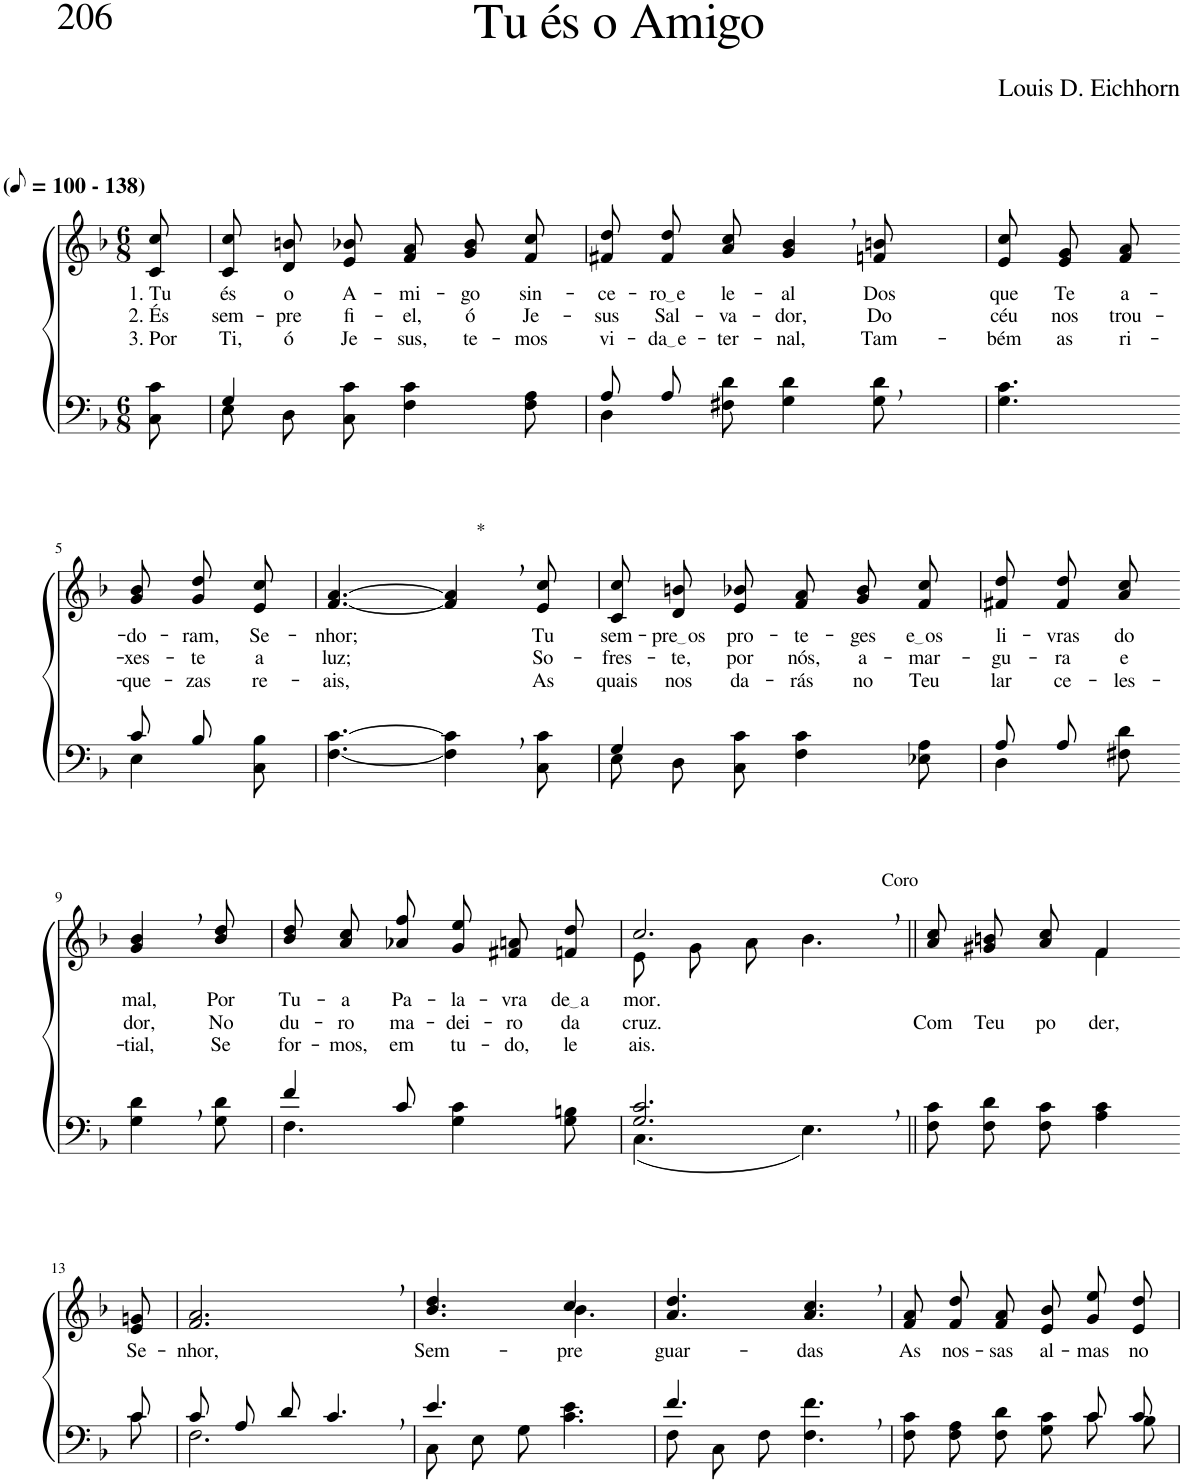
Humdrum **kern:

**kern	**kern	**text	**text	**text
*part2	*part1	*part1	*part1	*part1
*staff2	*staff1	*staff1	*staff1	*staff1
*I"Parte III e IV	*I"Parte I e II	*	*	*
*clefF4	*clefG2	*	*	*
*Trd1c2	*Trd1c2	*	*	*
*k[b-]	*k[b-]	*	*	*
*M6/8	*M6/8	*	*	*
*MM50	*MM50	*	*	*
=1	=1	=1	=1	=1
!	!LO:TX:a:B:t=(	!	!	!
!	!LO:TX:a:B:t=- 138)	!	!	!
!	!	!LO:LY:b	!LO:LY:b	!LO:LY:b
8C\ 8c\	8c/ 8cc/	1. Tu	2. És	3. Por
=2	=2	=2	=2	=2
*^	*	*	*	*
!	!	!	!LO:LY:b	!LO:LY:b	!LO:LY:b
4G/	8E\L	8c/ 8cc/L	és	sem-	Ti,
!	!	!	!LO:LY:b	!LO:LY:b	!LO:LY:b
.	8D\	8d/ 8bn/	o	-pre	ó
!	!	!	!LO:LY:b	!LO:LY:b	!LO:LY:b
2ryy	8C\ 8c\J	8e/ 8b-X/J	A-	fi-	Je-
!	!	!	!LO:LY:b	!LO:LY:b	!LO:LY:b
.	4F\ 4c\	8f/ 8a/L	-mi-	-el,	-sus,
!	!	!	!LO:LY:b	!LO:LY:b	!LO:LY:b
.	.	8g/ 8b-/	-go	ó	te-
!	!	!	!LO:LY:b	!LO:LY:b	!LO:LY:b
.	8F\ 8A\	8f/ 8cc/J	sin-	Je-	-mos
=3	=3	=3	=3	=3	=3
!	!	!	!LO:LY:b	!LO:LY:b	!LO:LY:b
8A/L	4D\	8f#X/ 8dd/L	-ce-	-sus	vi-
!	!	!	!LO:LY:b	!LO:LY:b	!LO:LY:b
8A/J	.	8f#/ 8dd/	ro e	Sal-	da e
!	!	!	!LO:LY:b	!LO:LY:b	!LO:LY:b
8ryy	8F#X\ 8d\	8a/ 8cc/J	le-	-va-	-ter-
!	!	!	!LO:LY:b	!LO:LY:b	!LO:LY:b
4.ryy	4G\ 4d\	4g/, 4b-/,	-al	-dor,	-nal,
!	!	!	!LO:LY:b	!LO:LY:b	!LO:LY:b
.	8G\ 8d\	8fn/ 8bn/	Dos	Do	Tam-
=4	=4	=4	=4	=4	=4
!	!	!	!LO:LY:b	!LO:LY:b	!LO:LY:b
*v	*v	*	*	*	*
4.G\ 4.c\	8e/ 8cc/L	que	céu	-bém
!	!	!LO:LY:b	!LO:LY:b	!LO:LY:b
.	8e/ 8g/	Te	nos	as
!	!	!LO:LY:b	!LO:LY:b	!LO:LY:b
.	8f/ 8a/J	a-	trou-	ri-
!!LO:LB:g=z
=5-	=5-	=5-	=5-	=5-
*^	*	*	*	*
!	!	!	!LO:LY:b	!LO:LY:b	!LO:LY:b
8c/L	4E\	8g/ 8b-/L	-do-	-xes-	-que-
!	!	!	!LO:LY:b	!LO:LY:b	!LO:LY:b
8B-/J	.	8g/ 8dd/	-ram,	-te	-zas
!	!	!	!LO:LY:b	!LO:LY:b	!LO:LY:b
8ryy	8C\ 8B-\	8e/ 8cc/J	Se-	a	re-
=6	=6	=6	=6	=6	=6
!	!	!	!LO:LY:b	!LO:LY:b	!LO:LY:b
*v	*v	*	*	*	*
[4.F\ [4.c\	[4.f/ [4.a/	-nhor;	luz;	-ais,
!	!LO:TX:a:t=*	!	!	!
4F\], 4c\],	4f/], 4a/],	.	.	.
!	!	!LO:LY:b	!LO:LY:b	!LO:LY:b
8C\ 8c\	8e/ 8cc/	Tu	So-	As
=7	=7	=7	=7	=7
*^	*	*	*	*
!	!	!	!LO:LY:b	!LO:LY:b	!LO:LY:b
4G/	8E\L	8c/ 8cc/L	sem-	-fres-	quais
!	!	!	!LO:LY:b	!LO:LY:b	!LO:LY:b
.	8D\	8d/ 8bn/	pre os	-te,	nos
!	!	!	!LO:LY:b	!LO:LY:b	!LO:LY:b
2ryy	8C\ 8c\J	8e/ 8b-X/J	pro-	por	da-
!	!	!	!LO:LY:b	!LO:LY:b	!LO:LY:b
.	4F\ 4c\	8f/ 8a/L	-te-	nós,	-rás
!	!	!	!LO:LY:b	!LO:LY:b	!LO:LY:b
.	.	8g/ 8b-/	-ges	a-	no
!	!	!	!LO:LY:b	!LO:LY:b	!LO:LY:b
.	8E-X\ 8A\	8f/ 8cc/J	e os	-mar-	Teu
=8	=8	=8	=8	=8	=8
!	!	!	!LO:LY:b	!LO:LY:b	!LO:LY:b
8A/L	4D\	8f#X/ 8dd/L	li-	-gu-	lar
!	!	!	!LO:LY:b	!LO:LY:b	!LO:LY:b
8A/J	.	8f#/ 8dd/	-vras	-ra	ce-
!	!	!	!LO:LY:b	!LO:LY:b	!LO:LY:b
8ryy	8F#X\ 8d\	8a/ 8cc/J	do	e	-les-
!!LO:LB:g=z
=9-	=9-	=9-	=9-	=9-	=9-
!	!	!	!LO:LY:b	!LO:LY:b	!LO:LY:b
*v	*v	*	*	*	*
4G\, 4d\,	4g/, 4b-/,	mal,	dor,	-tial,
!	!	!LO:LY:b	!LO:LY:b	!LO:LY:b
8G\ 8d\	8b-/ 8dd/	Por	No	Se
=10	=10	=10	=10	=10
*^	*	*	*	*
!	!	!	!LO:LY:b	!LO:LY:b	!LO:LY:b
4f/	4.F\	8b-\ 8dd\L	Tu-	du-	for-
!	!	!	!LO:LY:b	!LO:LY:b	!LO:LY:b
.	.	8a\ 8cc\	-a	-ro	-mos,
!	!	!	!LO:LY:b	!LO:LY:b	!LO:LY:b
8c/	.	8a-X\ 8ff\J	Pa-	ma-	em
!	!	!	!LO:LY:b	!LO:LY:b	!LO:LY:b
4ryy	4G\ 4c\	8g\ 8ee\L	-la-	-dei-	tu-
!	!	!	!LO:LY:b	!LO:LY:b	!LO:LY:b
.	.	8f#X\ 8an\	-vra	-ro	-do,
!	!	!	!LO:LY:b	!LO:LY:b	!LO:LY:b
8ryy	8G\ 8Bn\	8fn\ 8dd\J	de a	da	le-
=11	=11	=11	=11	=11	=11
*	*	*^	*	*	*
!	!	!	!	!LO:LY:b	!LO:LY:b	!LO:LY:b
2.G/, 2.c/,	(4.C\	2.cc,/	8e\L	mor.	cruz.	-ais.
.	.	.	8g\	.	.	.
.	.	.	8a\J	.	.	.
!	!	!	!LO:TX:a:t=Coro	!	!	!
.	4.E\)	.	4.b-\	.	.	.
=12||	=12||	=12||	=12||	=12||	=12||	=12||
!	!	!	!	!	!LO:LY:b	!
*v	*v	*	*	*	*	*
8F\ 8c\L	8a\ 8cc\L	4.ryy	.	Com	.
!	!	!	!	!LO:LY:b	!
8F\ 8d\	8g#X\ 8bn\	.	.	Teu	.
!	!	!	!	!LO:LY:b	!
8F\ 8c\J	8a\ 8cc\J	.	.	po-	.
!	!	!	!	!LO:LY:b	!
4A\ 4c\	4f/	4f\	.	-der,	.
!!LO:LB:g=z
=13-	=13-	=13-	=13-	=13-	=13-
*^	*	*	*	*	*
!	!	!	!	!LO:LY:b	!	!
*	*	*v	*v	*	*	*
8c/	8c\	8e/ 8gn/	Se-	.	.
=14	=14	=14	=14	=14	=14
!	!	!	!LO:LY:b	!	!
8c/L	2.F\	2.f/, 2.a/,	-nhor,	.	.
8A/	.	.	.	.	.
8d/J	.	.	.	.	.
4.c,/	.	.	.	.	.
=15	=15	=15	=15	=15	=15
*	*	*^	*	*	*
!	!	!	!	!LO:LY:b	!	!
4.e/	8C\L	4.ryy	4.b-/ 4.dd/	Sem-	.	.
.	8E\	.	.	.	.	.
.	8G\J	.	.	.	.	.
!	!	!	!	!LO:LY:b	!	!
4.ryy	4.c\ 4.e\	4cc/	4.b-\	-pre	.	.
.	.	8ryy	.	.	.	.
*	*	*v	*v	*	*	*
=16	=16	=16	=16	=16	=16
!	!	!	!LO:LY:b	!	!
4.f/	8F\L	4.a/ 4.dd/	guar-	.	.
.	8C\	.	.	.	.
.	8F\J	.	.	.	.
!	!	!	!LO:LY:b	!	!
4.ryy	4.F\ 4.f\	4.a/, 4.cc/,	-das	.	.
=17	=17	=17	=17	=17	=17
!	!	!	!LO:LY:b	!	!
2ryy	8F\ 8c\L	8f/ 8a/L	As	.	.
!	!	!	!LO:LY:b	!	!
.	8F\ 8A\	8f/ 8dd/	nos-	.	.
!	!	!	!LO:LY:b	!	!
.	8F\ 8d\J	8f/ 8a/J	-sas	.	.
!	!	!	!LO:LY:b	!	!
.	8G\ 8c\L	8e/ 8b-/L	al-	.	.
!	!	!	!LO:LY:b	!	!
8c/L	8c\	8g/ 8ee/	-mas	.	.
!	!	!	!LO:LY:b	!	!
8c/J	8B-\J	8e/ 8dd/J	no	.	.
*v	*v	*	*	*	*
=	=	=	=	=
*-	*-	*-	*-	*-
